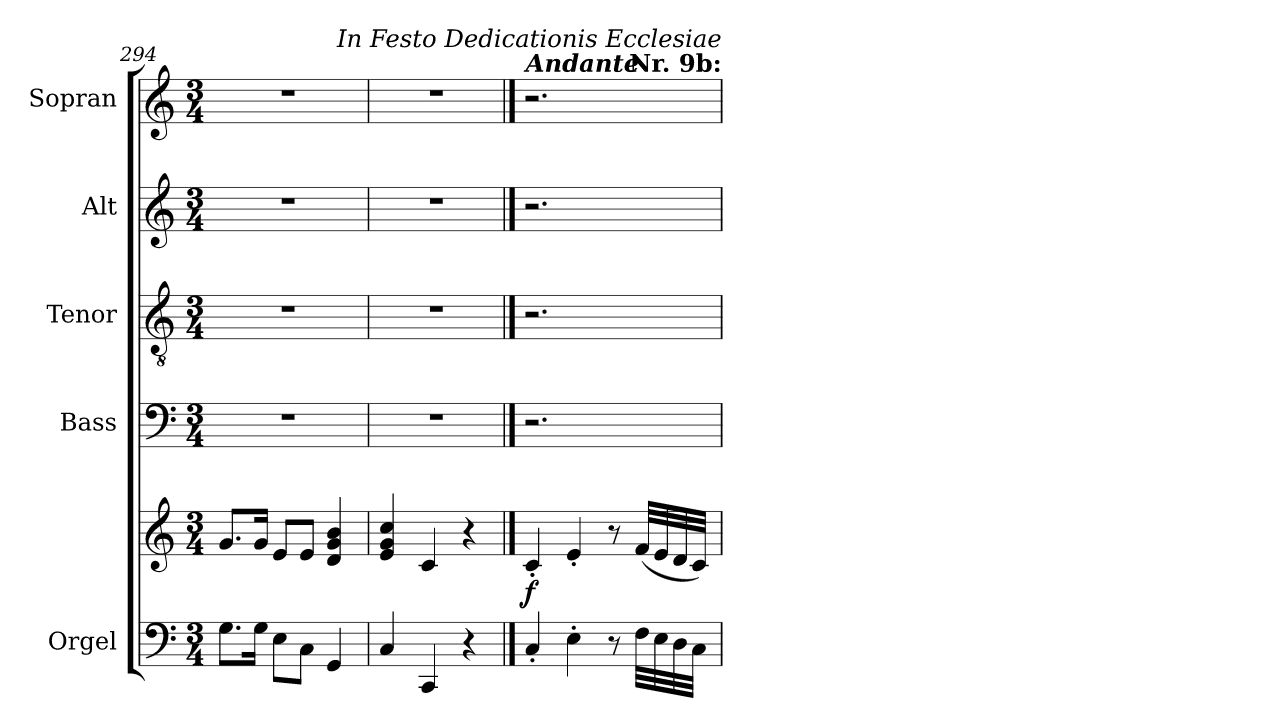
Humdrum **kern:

**kern	**kern	**dynam	**kern	**kern	**kern	**kern
*part5	*part5	*part5	*part4	*part3	*part2	*part1
*staff6	*staff5	*staff5/6	*staff4	*staff3	*staff2	*staff1
*I"Orgel	*	*	*I"Bass	*I"Tenor	*I"Alt	*I"Sopran
*I'Org.	*	*	*I'B.	*I'T.	*I'A.	*I'S.
*clefF4	*clefG2	*	*clefF4	*clefGv2	*clefG2	*clefG2
*k[]	*k[]	*	*k[]	*k[]	*k[]	*k[]
*C:	*C:	*	*C:	*C:	*C:	*C:
*M3/4	*M3/4	*	*M3/4	*M3/4	*M3/4	*M3/4
=294	=294	=294	=294	=294	=294	=294
8.G\L	8.g/L	.	2.r	2.r	2.r	2.r
16G\Jk	16g/Jk	.	.	.	.	.
8E\L	8e/L	.	.	.	.	.
8C\J	8e/J	.	.	.	.	.
4GG/	4d/ 4g/ 4b/	.	.	.	.	.
=295	=295	=295	=295	=295	=295	=295
4C/	4e/ 4g/ 4cc/	.	2.r	2.r	2.r	2.r
4CC/	4c/	.	.	.	.	.
4r	4r	.	.	.	.	.
!!LO:LB:g=z
==296	==296	==296	==296	==296	==296	==296
!	!	!	!	!	!	!LO:TX:a:Bi:t=Andante
!	!	!LO:DY:b	!	!	!	!
4C'</	4c'</	f	2.r	2.r	2.r	2.r
4E'>\	4e'</	.	.	.	.	.
8r	8r	.	.	.	.	.
32F\LLL	(<32f/LLL	.	.	.	.	.
32E\	32e/	.	.	.	.	.
32D\	32d/	.	.	.	.	.
32C\JJJ	32c/JJJ)	.	.	.	.	.
16ryy	16ryy	.	16ryy	16ryy	16ryy	16ryy
!	!	!	!	!	!	!LO:TX:a:B:t=Nr. 9b&colon;
!	!	!	!	!	!	!LO:TX:a:i:t=In Festo Dedicationis Ecclesiae
=	=	=	=	=	=	=
*-	*-	*-	*-	*-	*-	*-
